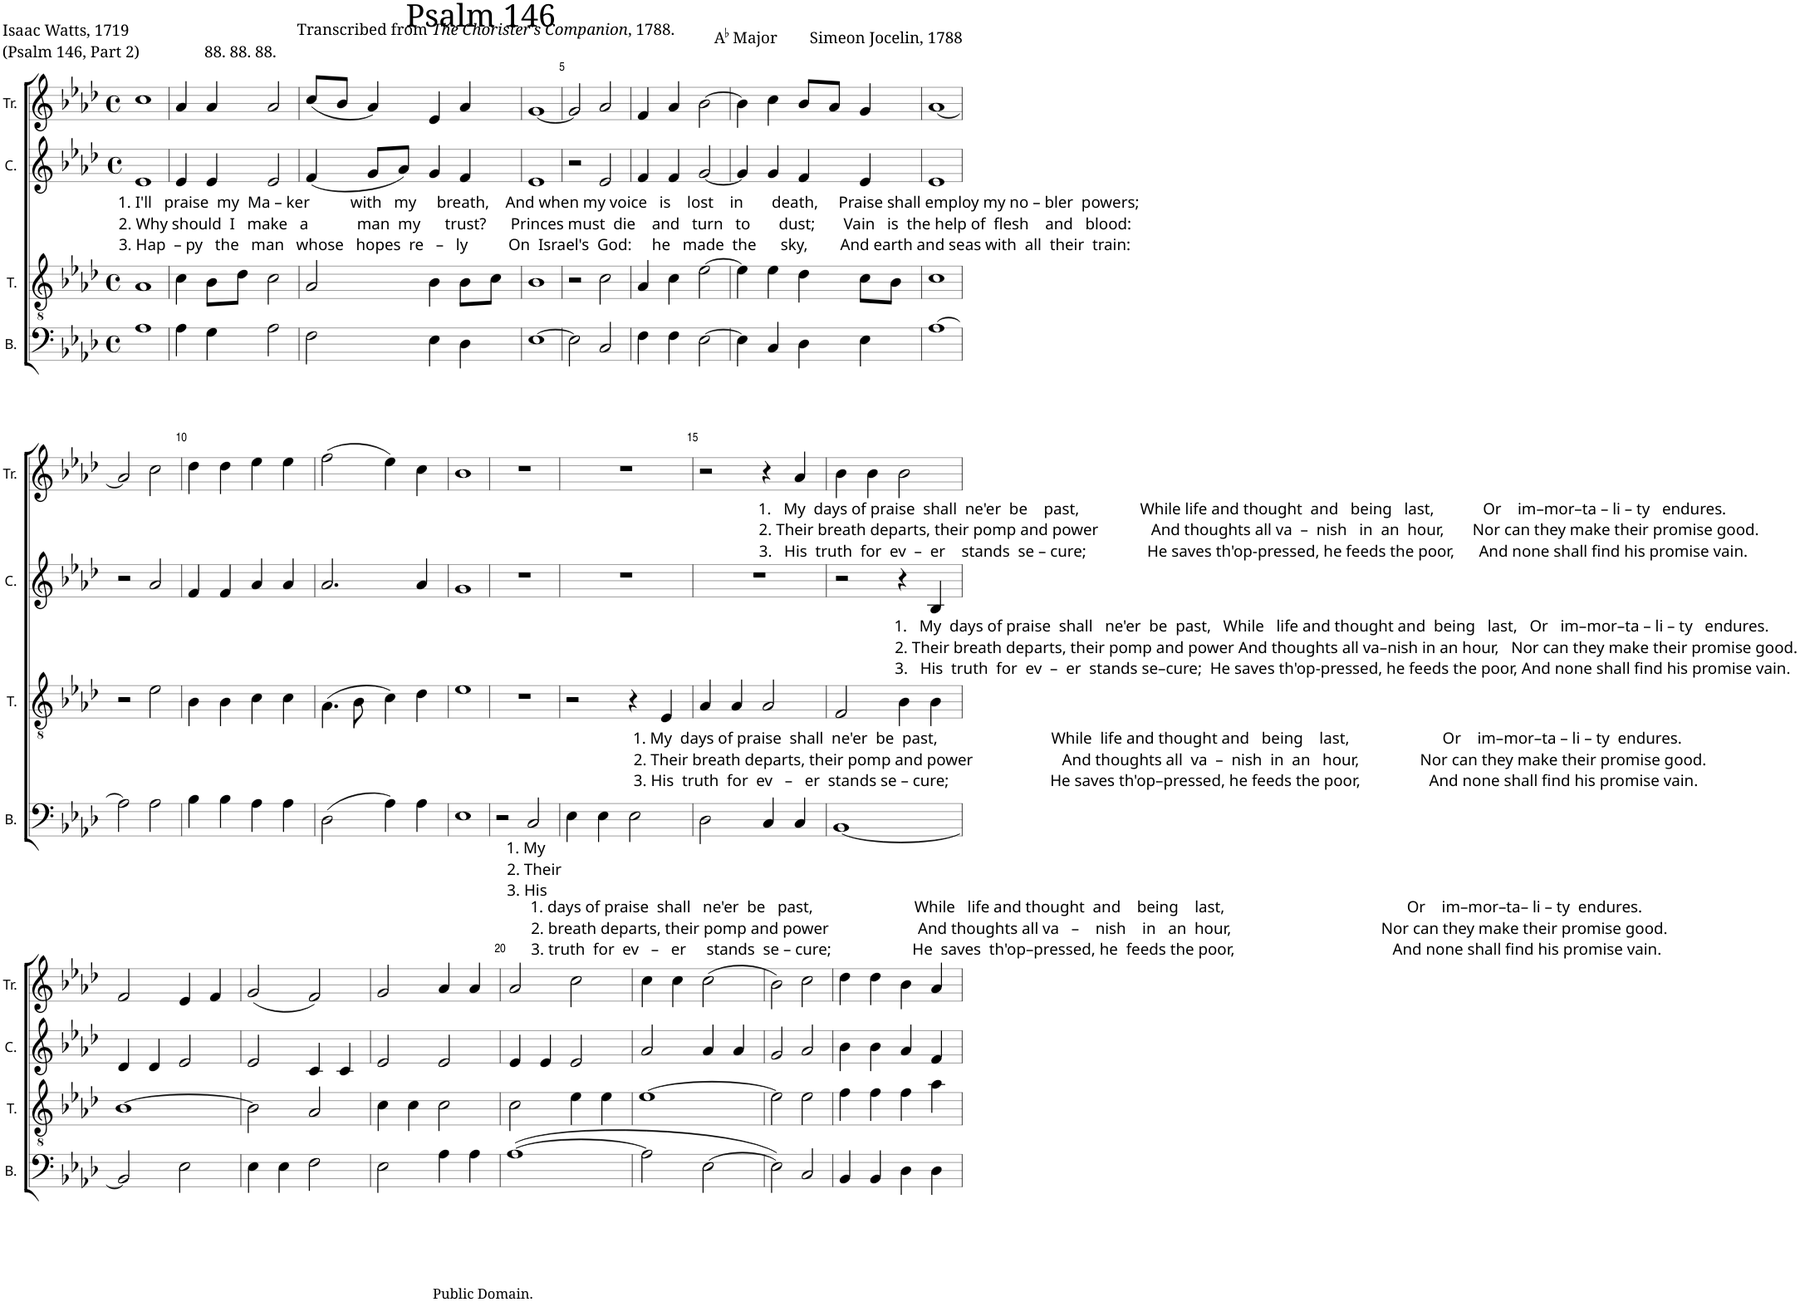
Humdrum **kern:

**kern	**kern	**kern	**kern
*part4	*part3	*part2	*part1
*staff4	*staff3	*staff2	*staff1
*I"B.	*I"T.	*I"C.	*I"Tr.
*I'B.	*I'T.	*I'C.	*I'Tr.
*clefF4	*clefGv2	*clefG2	*clefG2
*k[b-e-a-d-]	*k[b-e-a-d-]	*k[b-e-a-d-]	*k[b-e-a-d-]
*M4/4	*M4/4	*M4/4	*M4/4
*met(c)	*met(c)	*met(c)	*met(c)
=1	=1	=1	=1
!	!	!LO:TX:b:t=1. I'll   praise  my  Ma – ker          with   my     breath,    And when my voice   is    lost    in       death,     Praise shall employ my no – bler  powers;	!
!	!	!LO:TX:b:t=2. Why should  I   make   a            man  my      trust?      Princes must  die    and   turn   to       dust;       Vain   is  the help of  flesh    and   blood&colon;	!
!	!	!LO:TX:b:t=3. Hap  – py   the   man   whose   hopes  re   –   ly          On  Israel's  God&colon;     he   made  the      sky,        And earth and seas with  all  their  train&colon;	!
1A-	1A-	1e-	1cc
=2	=2	=2	=2
4A-\	4c\	4e-/	4a-/
4G\	8B-\L	4e-/	4a-/
.	8d-\J	.	.
2A-\	2c\	2e-/	2a-/
=3	=3	=3	=3
2F\	2A-/	(4f/	(8cc/L
.	.	.	8b-/J
.	.	8g/L	4a-/)
.	.	8a-/J)	.
4E-\	4B-\	4g/	4e-/
4D-\	8B-\L	4f/	4a-/
.	8c\J	.	.
=4	=4	=4	=4
[1E-	1B-	1e-	[1g
=5	=5	=5	=5
2E-\]	2r	2r	2g/]
2C/	2c\	2e-/	2a-/
=6	=6	=6	=6
4F\	4A-/	4f/	4f/
4F\	4c\	4f/	4a-/
[2E-\	[2e-\	[2g/	[2b-\
=7	=7	=7	=7
4E-\]	4e-\]	4g/]	4b-\]
4C/	4e-\	4g/	4cc\
4D-\	4d-\	4f/	8b-/L
.	.	.	8a-/J
4E-\	8c\L	4e-/	4g/
.	8B-\J	.	.
=8	=8	=8	=8
[1A-	1c	1e-	[1a-
!!LO:LB:g=z
=9	=9	=9	=9
2A-\]	2r	2r	2a-/]
2A-\	2e-\	2a-/	2cc\
=10	=10	=10	=10
4B-\	4B-\	4f/	4dd-\
4B-\	4B-\	4f/	4dd-\
4A-\	4c\	4a-/	4ee-\
4A-\	4c\	4a-/	4ee-\
=11	=11	=11	=11
(2D-\	(4.A-\	2.a-/	(2ff\
.	8B-\	.	.
4A-\)	4c\)	.	4ee-\)
4A-\	4d-\	4a-/	4cc\
=12	=12	=12	=12
1E-	1e-	1g	1b-
=13	=13	=13	=13
2r	1r	1r	1r
!LO:TX:b:t=1. My	!	!	!
!LO:TX:b:t=2. Their	!	!	!
!LO:TX:b:t=3. His	!	!	!
2C/	.	.	.
=14	=14	=14	=14
!LO:TX:b:t=1. days of praise  shall   ne'er  be   past,                         While   life and thought  and    being    last,                                             Or    im–mor–ta– li – ty  endures.	!	!	!
!LO:TX:b:t=2. breath departs, their pomp and power                      And thoughts all va   –    nish    in   an  hour,                                     Nor can they make their promise good.	!	!	!
!LO:TX:b:t=3. truth  for  ev   –   er     stands  se – cure;                    He  saves  th'op–pressed, he  feeds the poor,                                       And none shall find his promise vain.	!	!	!
4E-\	2r	1r	1r
4E-\	.	.	.
2E-\	4r	.	.
!	!LO:TX:b:t=1. My  days of praise  shall  ne'er  be  past,                            While  life and thought and   being    last,                       Or    im–mor–ta – li – ty  endures.	!	!
!	!LO:TX:b:t=2. Their breath departs, their pomp and power                      And thoughts all  va  –  nish  in  an   hour,               Nor can they make their promise good.	!	!
!	!LO:TX:b:t=3. His  truth  for  ev   –   er  stands se – cure;                         He saves th'op–pressed, he feeds the poor,                 And none shall find his promise vain.	!	!
.	4E-/	.	.
=15	=15	=15	=15
2D-\	4A-/	1r	2r
.	4A-/	.	.
4C/	2A-/	.	4r
!	!	!	!LO:TX:b:t=1.   My  days of praise  shall  ne'er  be    past,               While life and thought  and   being   last,            Or    im–mor–ta – li – ty   endures.
!	!	!	!LO:TX:b:t=2. Their breath departs, their pomp and power             And thoughts all va  –  nish   in  an  hour,       Nor can they make their promise good.
!	!	!	!LO:TX:b:t=3.   His  truth  for  ev  –  er    stands  se – cure;               He saves th'op-pressed, he feeds the poor,      And none shall find his promise vain.
4C/	.	.	4a-/
=16	=16	=16	=16
[1BB-	2F/	2r	4b-\
.	.	.	4b-\
.	4B-\	4r	2b-\
!	!	!LO:TX:b:t=1.   My  days of praise  shall   ne'er  be  past,   While   life and thought and  being   last,   Or   im–mor–ta – li – ty   endures.	!
!	!	!LO:TX:b:t=2. Their breath departs, their pomp and power And thoughts all va–nish in an hour,   Nor can they make their promise good.	!
!	!	!LO:TX:b:t=3.   His  truth  for  ev  –  er  stands se–cure;  He saves th'op-pressed, he feeds the poor, And none shall find his promise vain.	!
.	4B-\	4B-/	.
!!LO:LB:g=z
=17	=17	=17	=17
2BB-/]	[1B-	4d-/	2f/
.	.	4d-/	.
2E-\	.	2e-/	4e-/
.	.	.	4f/
=18	=18	=18	=18
4E-\	2B-\]	2e-/	(2g/
4E-\	.	.	.
2F\	2A-/	4c/	2f/)
.	.	4c/	.
=19	=19	=19	=19
2E-\	4c\	2e-/	2g/
.	4c\	.	.
4A-\	2c\	2e-/	4a-/
4A-\	.	.	4a-/
=20	=20	=20	=20
([1A-	2c\	4e-/	2a-/
.	.	4e-/	.
.	4e-\	2e-/	2cc\
.	4e-\	.	.
=21	=21	=21	=21
2A-\]	[1e-	2a-/	4cc\
.	.	.	4cc\
[2E-\	.	4a-/	(2cc\
.	.	4a-/	.
=22	=22	=22	=22
2E-\])	2e-\]	2g/	2b-\)
2C/	2e-\	2a-/	2cc\
=23	=23	=23	=23
4BB-/	4f\	4b-\	4dd-\
4BB-/	4f\	4b-\	4dd-\
4D-\	4f\	4a-/	4b-\
4D-\	4a-\	4f/	4a-/
=	=	=	=
*-	*-	*-	*-
